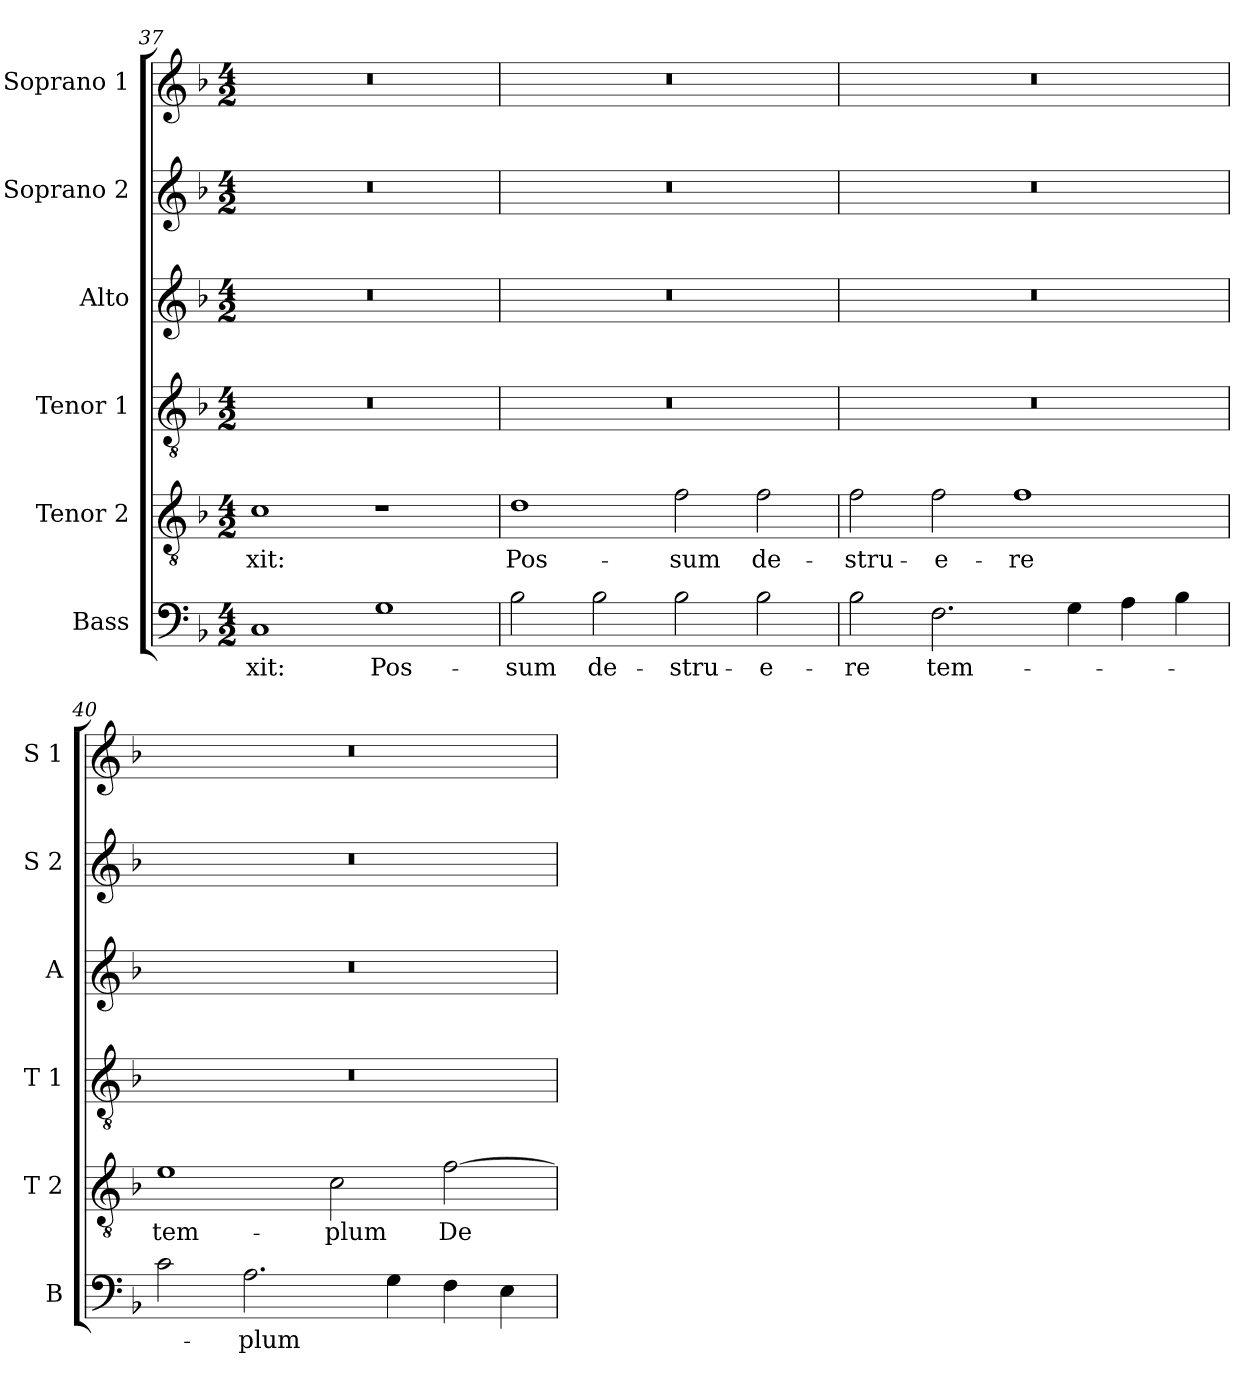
**kern	**text	**kern	**text	**kern	**kern	**kern	**kern
*part6	*part6	*part5	*part5	*part4	*part3	*part2	*part1
*staff6	*staff6	*staff5	*staff5	*staff4	*staff3	*staff2	*staff1
*I"Bass	*	*I"Tenor 2	*	*I"Tenor 1	*I"Alto	*I"Soprano 2	*I"Soprano 1
*I'B	*	*I'T 2	*	*I'T 1	*I'A	*I'S 2	*I'S 1
*clefF4	*	*clefGv2	*	*clefGv2	*clefG2	*clefG2	*clefG2
*k[b-]	*	*k[b-]	*	*k[b-]	*k[b-]	*k[b-]	*k[b-]
*F:	*	*F:	*	*F:	*F:	*F:	*F:
*M4/2	*	*M4/2	*	*M4/2	*M4/2	*M4/2	*M4/2
=37	=37	=37	=37	=37	=37	=37	=37
!	!LO:LY:b	!	!	!	!	!	!
!	!	!	!LO:LY:b	!	!	!	!
1C	-xit:	1c	-xit:	0r	0r	0r	0r
!	!LO:LY:b	!	!	!	!	!	!
1G	Pos-	1r	.	.	.	.	.
=38	=38	=38	=38	=38	=38	=38	=38
!	!LO:LY:b	!	!	!	!	!	!
!	!	!	!LO:LY:b	!	!	!	!
2B-\	-sum	1d	Pos-	0r	0r	0r	0r
!	!LO:LY:b	!	!	!	!	!	!
2B-\	de-	.	.	.	.	.	.
!	!LO:LY:b	!	!	!	!	!	!
!	!	!	!LO:LY:b	!	!	!	!
2B-\	-stru-	2f\	-sum	.	.	.	.
!	!LO:LY:b	!	!	!	!	!	!
!	!	!	!LO:LY:b	!	!	!	!
2B-\	-e-	2f\	de-	.	.	.	.
=39	=39	=39	=39	=39	=39	=39	=39
!	!LO:LY:b	!	!	!	!	!	!
!	!	!	!LO:LY:b	!	!	!	!
2B-\	-re	2f\	-stru-	0r	0r	0r	0r
!	!LO:LY:b	!	!	!	!	!	!
!	!	!	!LO:LY:b	!	!	!	!
2.F\	tem-	2f\	-e-	.	.	.	.
!	!	!	!LO:LY:b	!	!	!	!
.	.	1f	-re	.	.	.	.
4G\	.	.	.	.	.	.	.
4A\	.	.	.	.	.	.	.
4B-\	.	.	.	.	.	.	.
=40	=40	=40	=40	=40	=40	=40	=40
!	!	!	!LO:LY:b	!	!	!	!
2c\	.	1e	tem-	0r	0r	0r	0r
!	!LO:LY:b	!	!	!	!	!	!
2.A\	-plum	.	.	.	.	.	.
!	!	!	!LO:LY:b	!	!	!	!
.	.	2c\	-plum	.	.	.	.
4G\	.	.	.	.	.	.	.
!	!	!	!LO:LY:b	!	!	!	!
4F\	.	[2f\	De-	.	.	.	.
4E\	.	.	.	.	.	.	.
=	=	=	=	=	=	=	=
*-	*-	*-	*-	*-	*-	*-	*-
